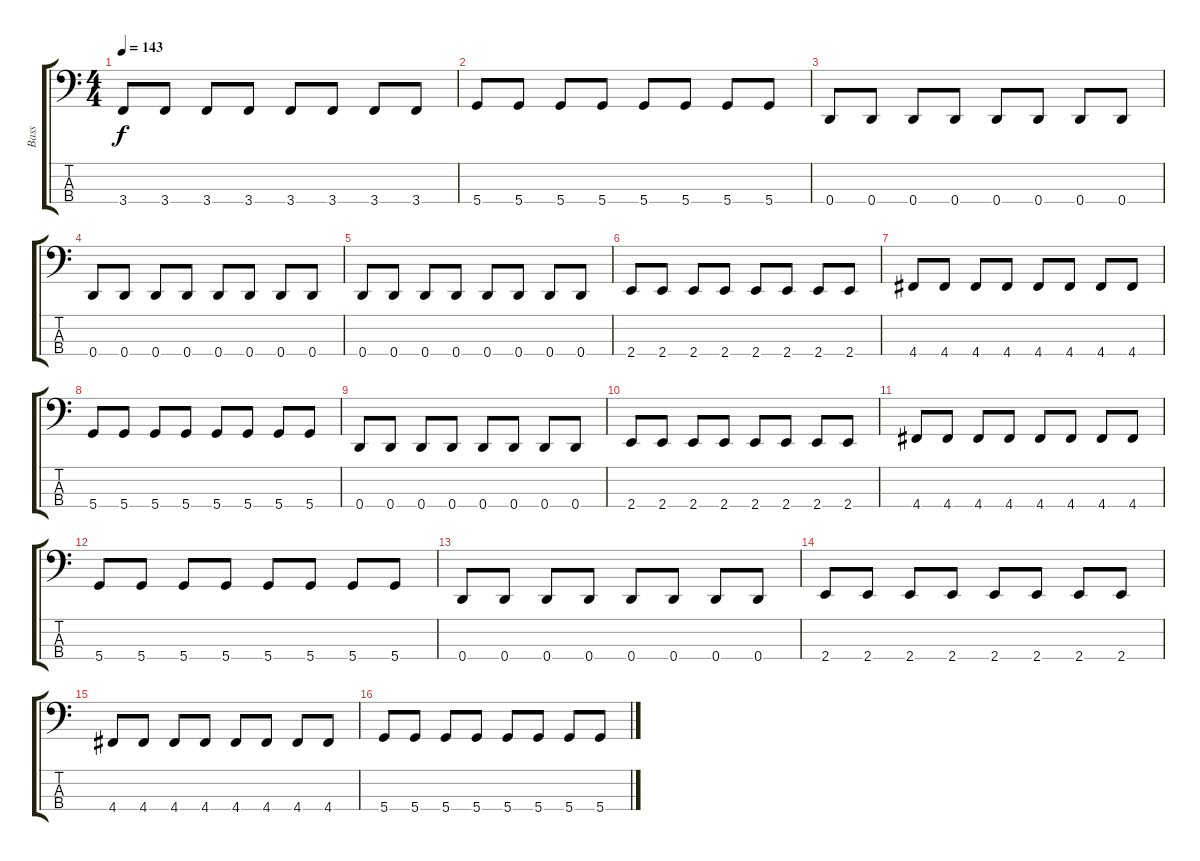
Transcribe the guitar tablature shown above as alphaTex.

\track ("Bass" "Bass") {instrument electricbassfinger}
\staff {score tabs}
\tuning (G2 D2 A1 D1) {hide}
\ts (4 4)
\tempo 143
\clef f4
\ks c
3.4.8{dy f} 3.4.8 3.4.8 3.4.8 3.4.8 3.4.8 3.4.8 3.4.8 |
5.4.8 5.4.8 5.4.8 5.4.8 5.4.8 5.4.8 5.4.8 5.4.8 |
0.4.8 0.4.8 0.4.8 0.4.8 0.4.8 0.4.8 0.4.8 0.4.8 |
0.4.8 0.4.8 0.4.8 0.4.8 0.4.8 0.4.8 0.4.8 0.4.8 |
0.4.8 0.4.8 0.4.8 0.4.8 0.4.8 0.4.8 0.4.8 0.4.8 |
2.4.8 2.4.8 2.4.8 2.4.8 2.4.8 2.4.8 2.4.8 2.4.8 |
4.4.8 4.4.8 4.4.8 4.4.8 4.4.8 4.4.8 4.4.8 4.4.8 |
5.4.8 5.4.8 5.4.8 5.4.8 5.4.8 5.4.8 5.4.8 5.4.8 |
0.4.8 0.4.8 0.4.8 0.4.8 0.4.8 0.4.8 0.4.8 0.4.8 |
2.4.8 2.4.8 2.4.8 2.4.8 2.4.8 2.4.8 2.4.8 2.4.8 |
4.4.8 4.4.8 4.4.8 4.4.8 4.4.8 4.4.8 4.4.8 4.4.8 |
5.4.8 5.4.8 5.4.8 5.4.8 5.4.8 5.4.8 5.4.8 5.4.8 |
0.4.8 0.4.8 0.4.8 0.4.8 0.4.8 0.4.8 0.4.8 0.4.8 |
2.4.8 2.4.8 2.4.8 2.4.8 2.4.8 2.4.8 2.4.8 2.4.8 |
4.4.8 4.4.8 4.4.8 4.4.8 4.4.8 4.4.8 4.4.8 4.4.8 |
5.4.8 5.4.8 5.4.8 5.4.8 5.4.8 5.4.8 5.4.8 5.4.8
